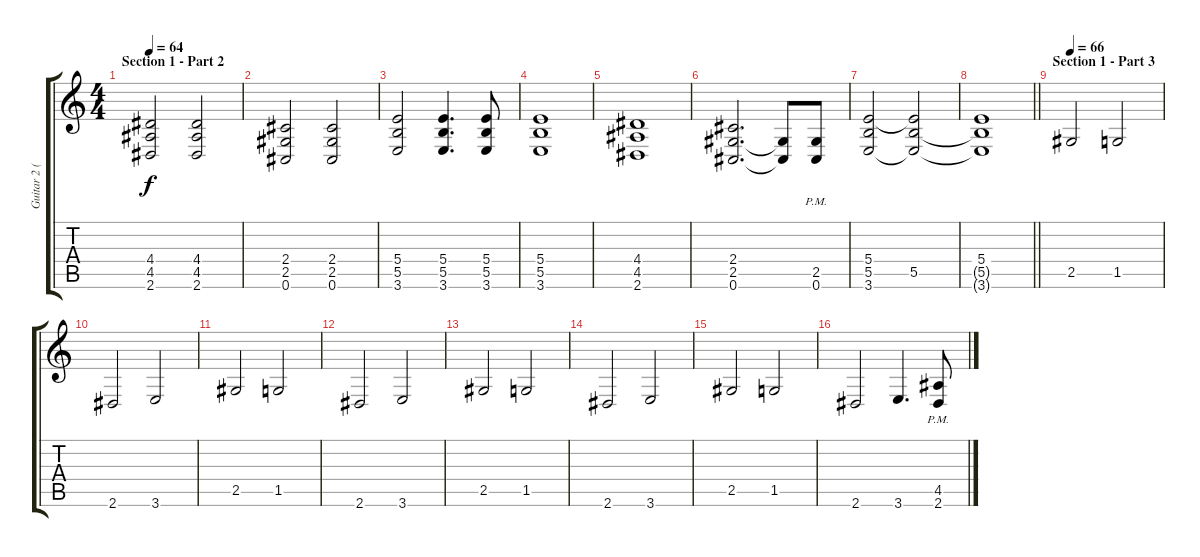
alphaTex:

\track ("Guitar 2 (Distortion)" "Guitar 2 (") {instrument distortionguitar}
\staff {score tabs}
\tuning (Db4 Ab3 E3 B2 Gb2 Db2) {hide}
\ts (4 4)
\section ("" "Section 1 - Part 2")
\tempo 64
\clef g2
\ks c
(4.4 4.5 2.6).2{dy f} (4.4 4.5 2.6).2 |
(2.4 2.5 0.6).2 (2.4 2.5 0.6).2 |
(5.4 5.5 3.6).2 (5.4 5.5 3.6).4{d} (5.4 5.5 3.6).8 |
(5.4 5.5 3.6).1 |
(4.4 4.5 2.6).1 |
(2.4 2.5 0.6).2{d} (2.5{t} 0.6{t}).8 (2.5{pm} 0.6{pm}).8 |
(5.4 5.5 3.6).2 (5.4{t} 5.5 3.6{t}).2 |
\barLineRight lightlight
(5.4 5.5{t} 3.6{t}).1 |
\section ("" "Section 1 - Part 3")
\tempo 66
2.5.2 1.5.2 |
2.6.2 3.6.2 |
2.5.2 1.5.2 |
2.6.2 3.6.2 |
2.5.2 1.5.2 |
2.6.2 3.6.2 |
2.5.2 1.5.2 |
2.6.2 3.6.4{d} (4.5{pm} 2.6{pm}).8
